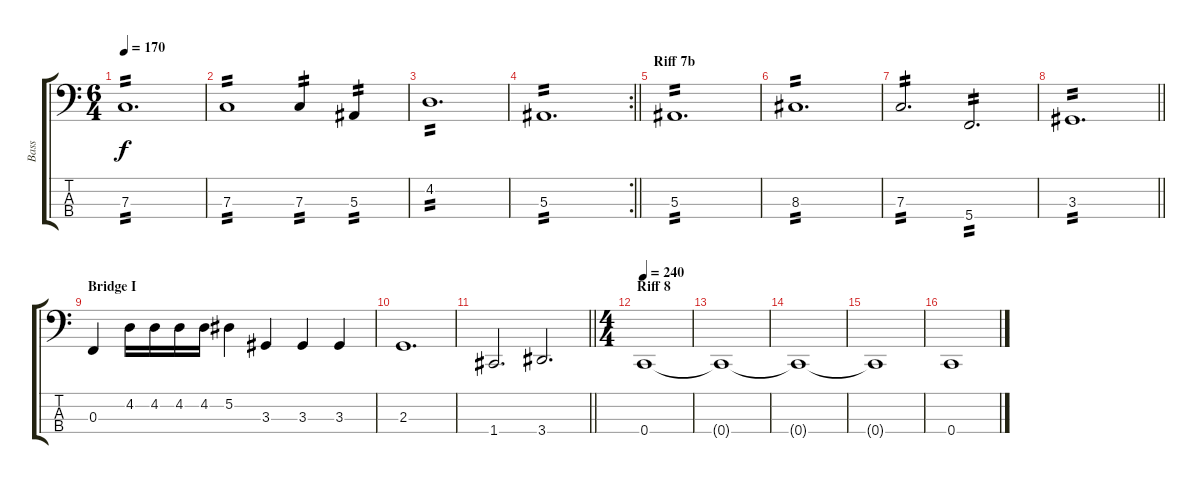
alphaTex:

\track ("Bass" "Bass") {instrument electricbasspick}
\staff {score tabs}
\tuning (Eb2 Bb1 F1 C1) {hide}
\ts (6 4)
\tempo 170
\clef f4
\ks c
7.3.1{d tp 2 dy f} |
7.3.1{tp 2} 7.3.4{tp 2} 5.3.4{tp 2} |
4.2.1{d tp 2} |
\rc 2
\barLineRight lightlight
5.3.1{d tp 2} |
\section ("" "Riff 7b")
5.3.1{d tp 2} |
8.3.1{d tp 2} |
7.3.2{d tp 2} 5.4.2{d tp 2} |
\barLineRight lightlight
3.3.1{d tp 2} |
\section ("" "Bridge I")
0.3.4 4.2.16 4.2.16 4.2.16 4.2.16 5.2.4 3.3.4 3.3.4 3.3.4 |
2.3.1{d} |
\barLineRight lightlight
1.4.2{d} 3.4.2{d} |
\ts (4 4)
\section ("" "Riff 8")
\tempo 240
0.4.1{volume 6} |
0.4{t}.1 |
0.4{t}.1 |
0.4{t}.1 |
0.4.1
